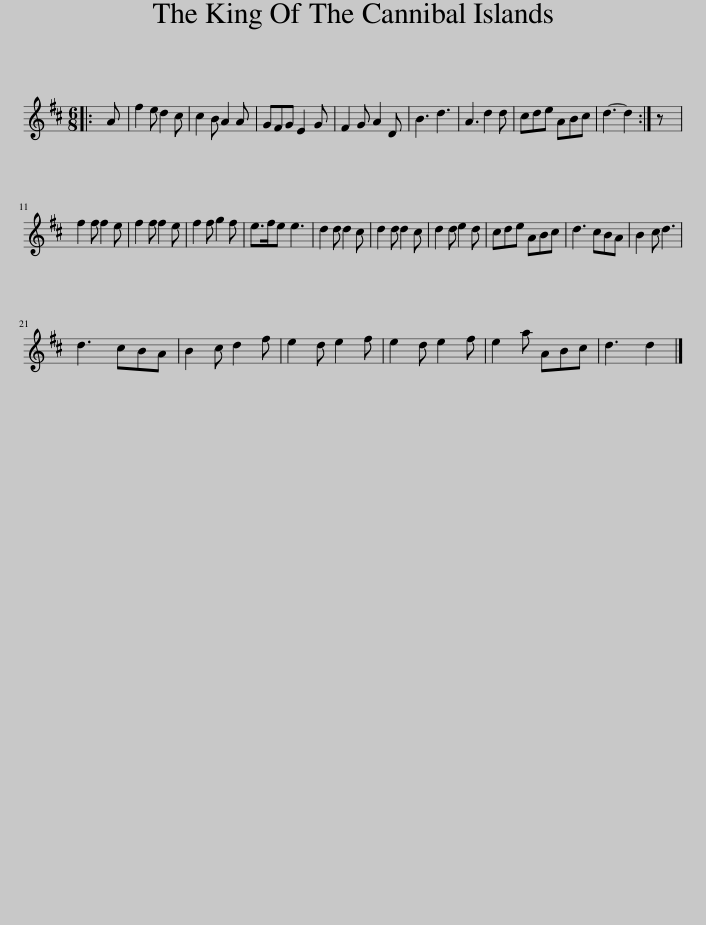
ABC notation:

X:1
L:1/8
M:6/8
I:linebreak $
K:D
V:1 treble
V:1
|: A | f2 e d2 c | c2 B A2 A | GFG E2 G | F2 G A2 D | %5
 B3 d3 | A3 d2 d | cde ABc | d3- d2 :| z |$ %10
 f2 f f2 e | f2 f f2 e | f2 f g2 f | e>fe e3 | d2 d d2 c | %15
 d2 d d2 c | d2 d e2 d | cde ABc | d3 cBA | B2 c d3 |$ %20
 d3 cBA | B2 c d2 f | e2 d e2 f | e2 d e2 f | e2 a ABc | %25
 d3 d2 |] %26
